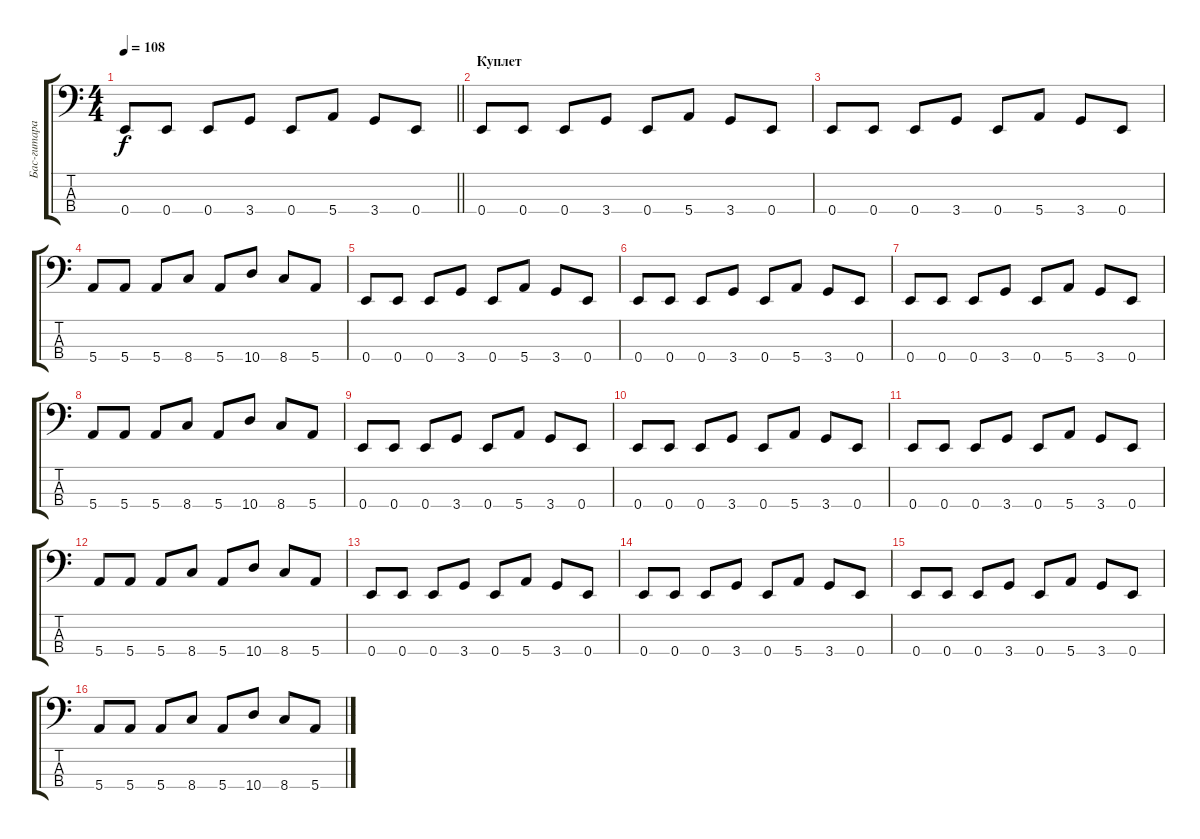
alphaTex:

\track ("Бас-гитара" "Бас-гитара") {instrument electricbasspick}
\staff {score tabs}
\tuning (G2 D2 A1 E1) {hide}
\ts (4 4)
\tempo 108
\clef f4
\barLineRight lightlight
\ks c
0.4.8{dy f} 0.4.8 0.4.8 3.4.8 0.4.8 5.4.8 3.4.8 0.4.8 |
\section ("" "Куплет")
0.4.8 0.4.8 0.4.8 3.4.8 0.4.8 5.4.8 3.4.8 0.4.8 |
0.4.8 0.4.8 0.4.8 3.4.8 0.4.8 5.4.8 3.4.8 0.4.8 |
5.4.8 5.4.8 5.4.8 8.4.8 5.4.8 10.4.8 8.4.8 5.4.8 |
0.4.8 0.4.8 0.4.8 3.4.8 0.4.8 5.4.8 3.4.8 0.4.8 |
0.4.8 0.4.8 0.4.8 3.4.8 0.4.8 5.4.8 3.4.8 0.4.8 |
0.4.8 0.4.8 0.4.8 3.4.8 0.4.8 5.4.8 3.4.8 0.4.8 |
5.4.8 5.4.8 5.4.8 8.4.8 5.4.8 10.4.8 8.4.8 5.4.8 |
0.4.8 0.4.8 0.4.8 3.4.8 0.4.8 5.4.8 3.4.8 0.4.8 |
0.4.8 0.4.8 0.4.8 3.4.8 0.4.8 5.4.8 3.4.8 0.4.8 |
0.4.8 0.4.8 0.4.8 3.4.8 0.4.8 5.4.8 3.4.8 0.4.8 |
5.4.8 5.4.8 5.4.8 8.4.8 5.4.8 10.4.8 8.4.8 5.4.8 |
0.4.8 0.4.8 0.4.8 3.4.8 0.4.8 5.4.8 3.4.8 0.4.8 |
0.4.8 0.4.8 0.4.8 3.4.8 0.4.8 5.4.8 3.4.8 0.4.8 |
0.4.8 0.4.8 0.4.8 3.4.8 0.4.8 5.4.8 3.4.8 0.4.8 |
5.4.8 5.4.8 5.4.8 8.4.8 5.4.8 10.4.8 8.4.8 5.4.8
